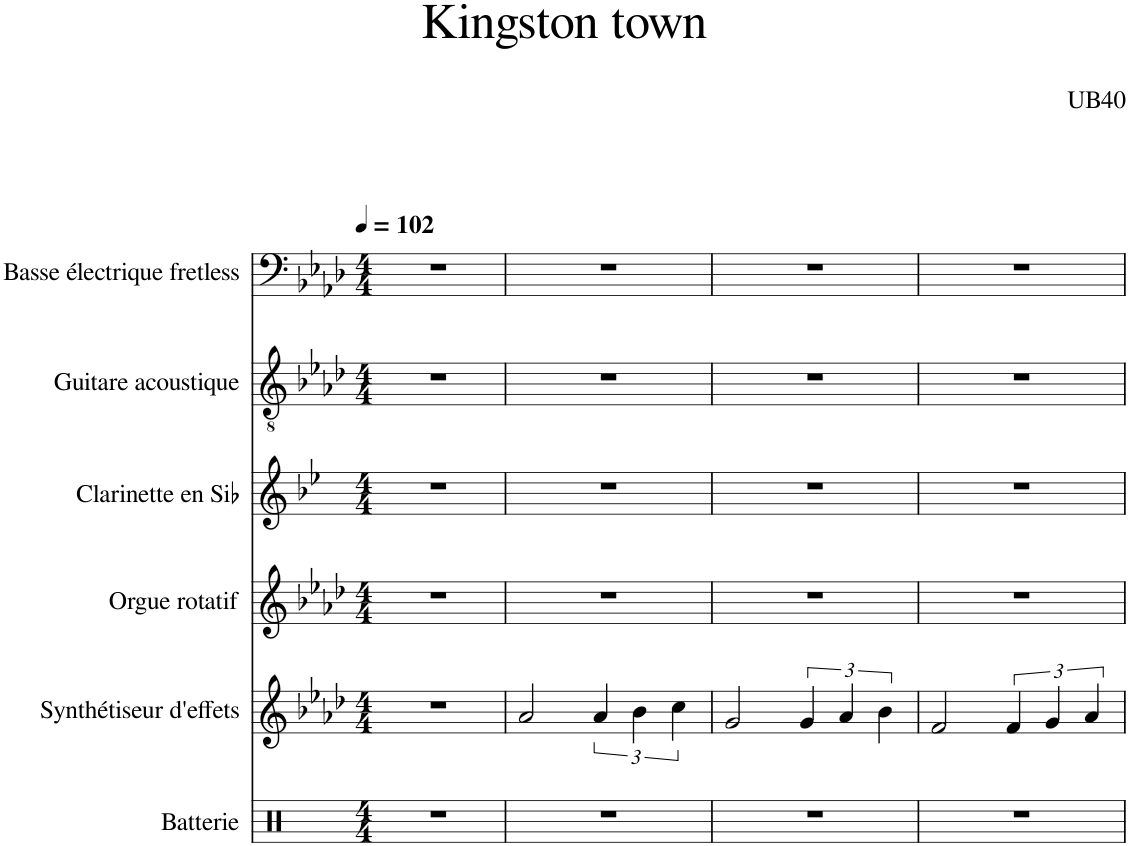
**kern	**kern	**kern	**kern	**kern	**kern
*part6	*part5	*part4	*part3	*part2	*part1
*staff6	*staff5	*staff4	*staff3	*staff2	*staff1
*I"Batterie	*I"Synthétiseur d'effets	*I"Orgue rotatif	*I"Clarinette en Sib	*I"Guitare acoustique	*I"Basse électrique fretless
*I'Bat.	*I'Synth.	*I'Org. rot.	*I'Clar. Sib	*I'Guit.	*I'B. él. Frtl.
*clefX	*clefG2	*clefG2	*clefG2	*clefGv2	*clefF4
*	*	*	*Trd1c2	*	*Trd7c12
*k[]	*k[b-e-a-d-]	*k[b-e-a-d-]	*k[b-e-]	*k[b-e-a-d-]	*k[b-e-a-d-]
*M4/4	*M4/4	*M4/4	*M4/4	*M4/4	*M4/4
*MM102	*MM102	*MM102	*MM102	*MM102	*MM102
=1	=1	=1	=1	=1	=1
1r	1r	1r	1r	1r	1r
=2	=2	=2	=2	=2	=2
1r	2a-/	1r	1r	1r	1r
.	6a-/	.	.	.	.
.	6b-\	.	.	.	.
.	6cc\	.	.	.	.
=3	=3	=3	=3	=3	=3
1r	2g/	1r	1r	1r	1r
.	6g/	.	.	.	.
.	6a-/	.	.	.	.
.	6b-\	.	.	.	.
=4	=4	=4	=4	=4	=4
1r	2f/	1r	1r	1r	1r
.	6f/	.	.	.	.
.	6g/	.	.	.	.
.	6a-/	.	.	.	.
=	=	=	=	=	=
*-	*-	*-	*-	*-	*-
